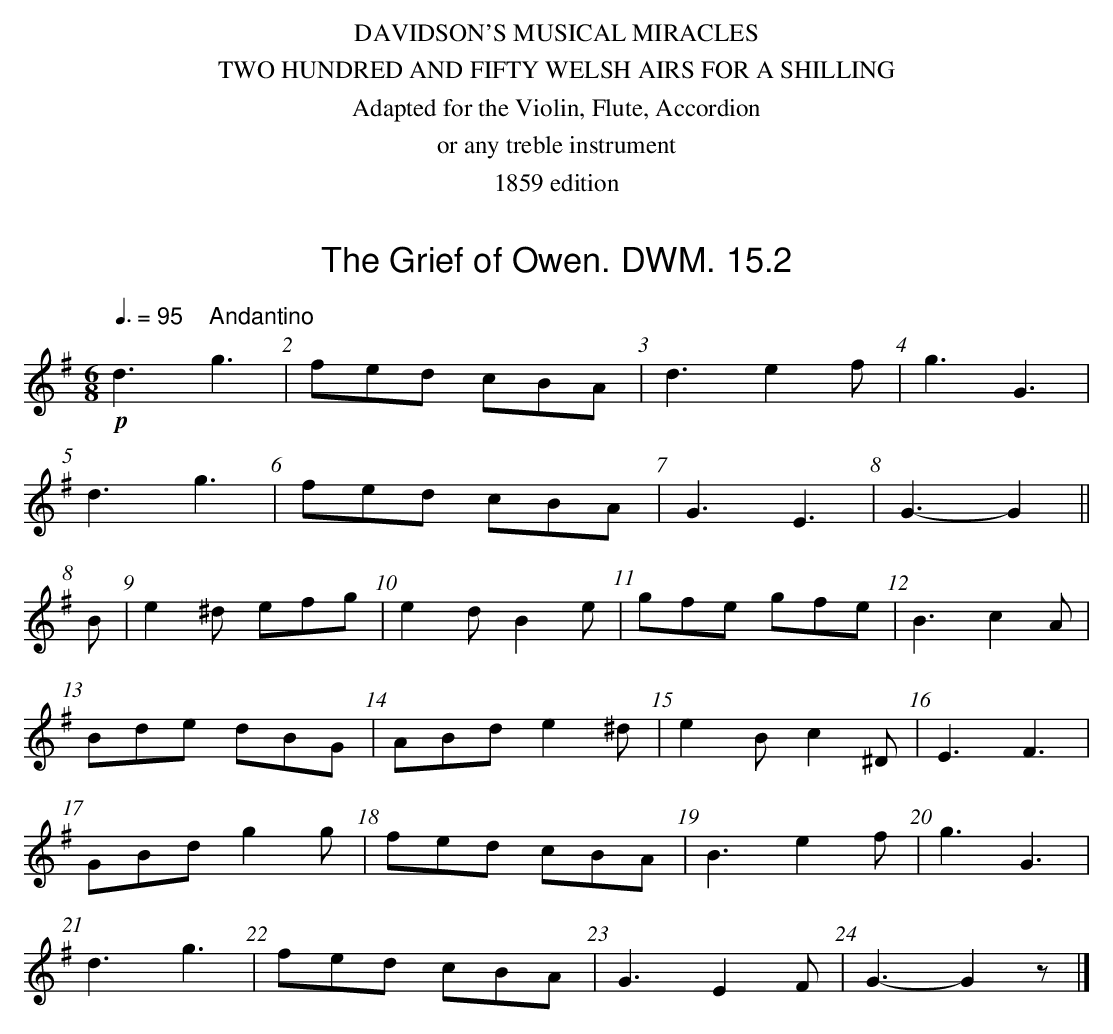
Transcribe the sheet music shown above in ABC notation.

X:1
T:Grief of Owen. DWM. 15.2, The
M:6/8
L:1/8
Q:3/8=95 "    Andantino"
K:G
!p!d3g3|fed cBA|d3 e2f|g3G3|
d3g3|fed cBA|G3E3|G3-G2||
B|e2^d efg|e2d B2e|gfe gfe|B3 c2A|
Bde dBG|ABd e2^d|e2B c2^D|E3F3|
GBd g2g|fed cBA|B3 e2f|g3G3|
d3g3|fed cBA|G3 E2F|G3-G2z|]
